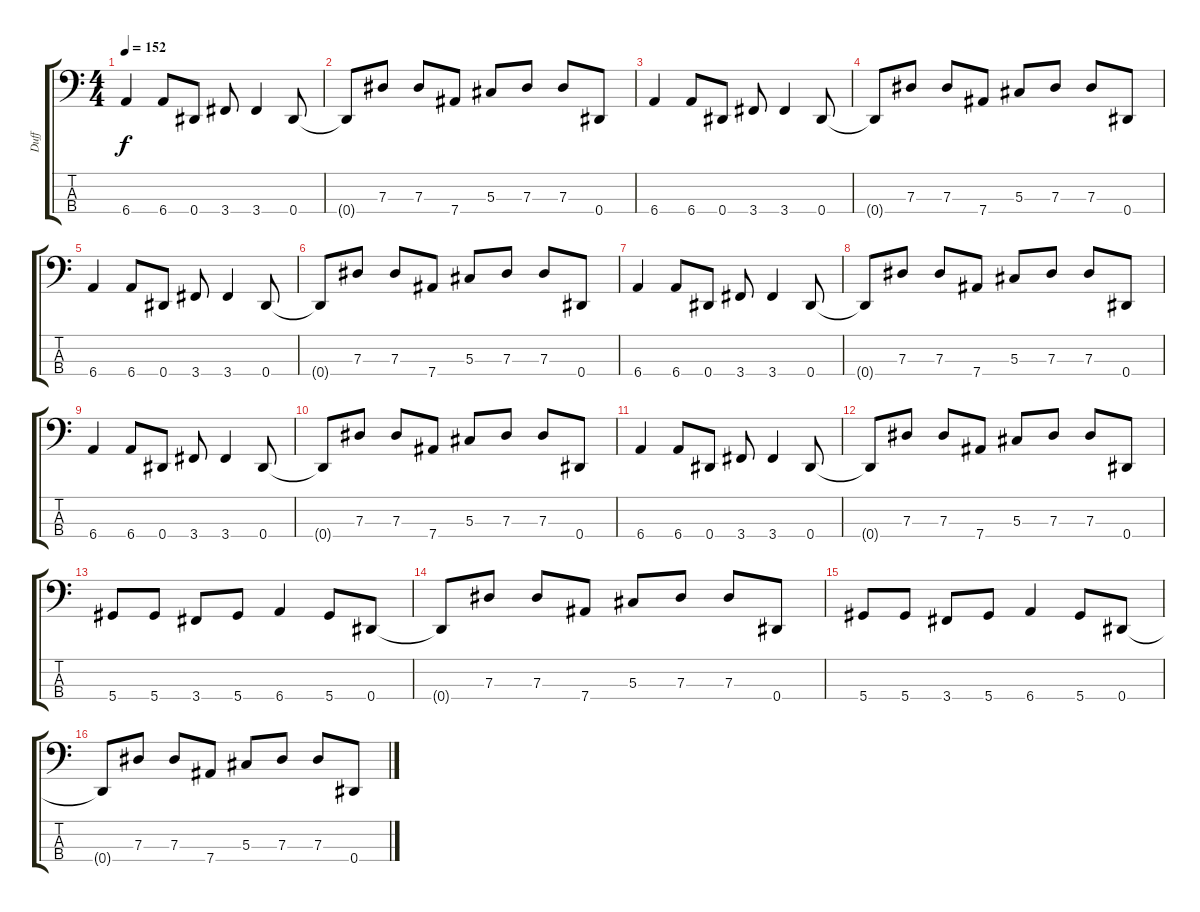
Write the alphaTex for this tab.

\track ("Duff" "Duff") {instrument electricbasspick}
\staff {score tabs}
\tuning (Gb2 Db2 Ab1 Eb1) {hide}
\ts (4 4)
\tempo 152
\clef f4
\ks c
6.4.4{dy f} 6.4.8 0.4.8 3.4.8 3.4.4 0.4.8 |
0.4{t}.8 7.3.8 7.3.8 7.4.8 5.3.8 7.3.8 7.3.8 0.4.8 |
6.4.4 6.4.8 0.4.8 3.4.8 3.4.4 0.4.8 |
0.4{t}.8 7.3.8 7.3.8 7.4.8 5.3.8 7.3.8 7.3.8 0.4.8 |
6.4.4 6.4.8 0.4.8 3.4.8 3.4.4 0.4.8 |
0.4{t}.8 7.3.8 7.3.8 7.4.8 5.3.8 7.3.8 7.3.8 0.4.8 |
6.4.4 6.4.8 0.4.8 3.4.8 3.4.4 0.4.8 |
0.4{t}.8 7.3.8 7.3.8 7.4.8 5.3.8 7.3.8 7.3.8 0.4.8 |
6.4.4 6.4.8 0.4.8 3.4.8 3.4.4 0.4.8 |
0.4{t}.8 7.3.8 7.3.8 7.4.8 5.3.8 7.3.8 7.3.8 0.4.8 |
6.4.4 6.4.8 0.4.8 3.4.8 3.4.4 0.4.8 |
0.4{t}.8 7.3.8 7.3.8 7.4.8 5.3.8 7.3.8 7.3.8 0.4.8 |
5.4.8 5.4.8 3.4.8 5.4.8 6.4.4 5.4.8 0.4.8 |
0.4{t}.8 7.3.8 7.3.8 7.4.8 5.3.8 7.3.8 7.3.8 0.4.8 |
5.4.8 5.4.8 3.4.8 5.4.8 6.4.4 5.4.8 0.4.8 |
0.4{t}.8 7.3.8 7.3.8 7.4.8 5.3.8 7.3.8 7.3.8 0.4.8
